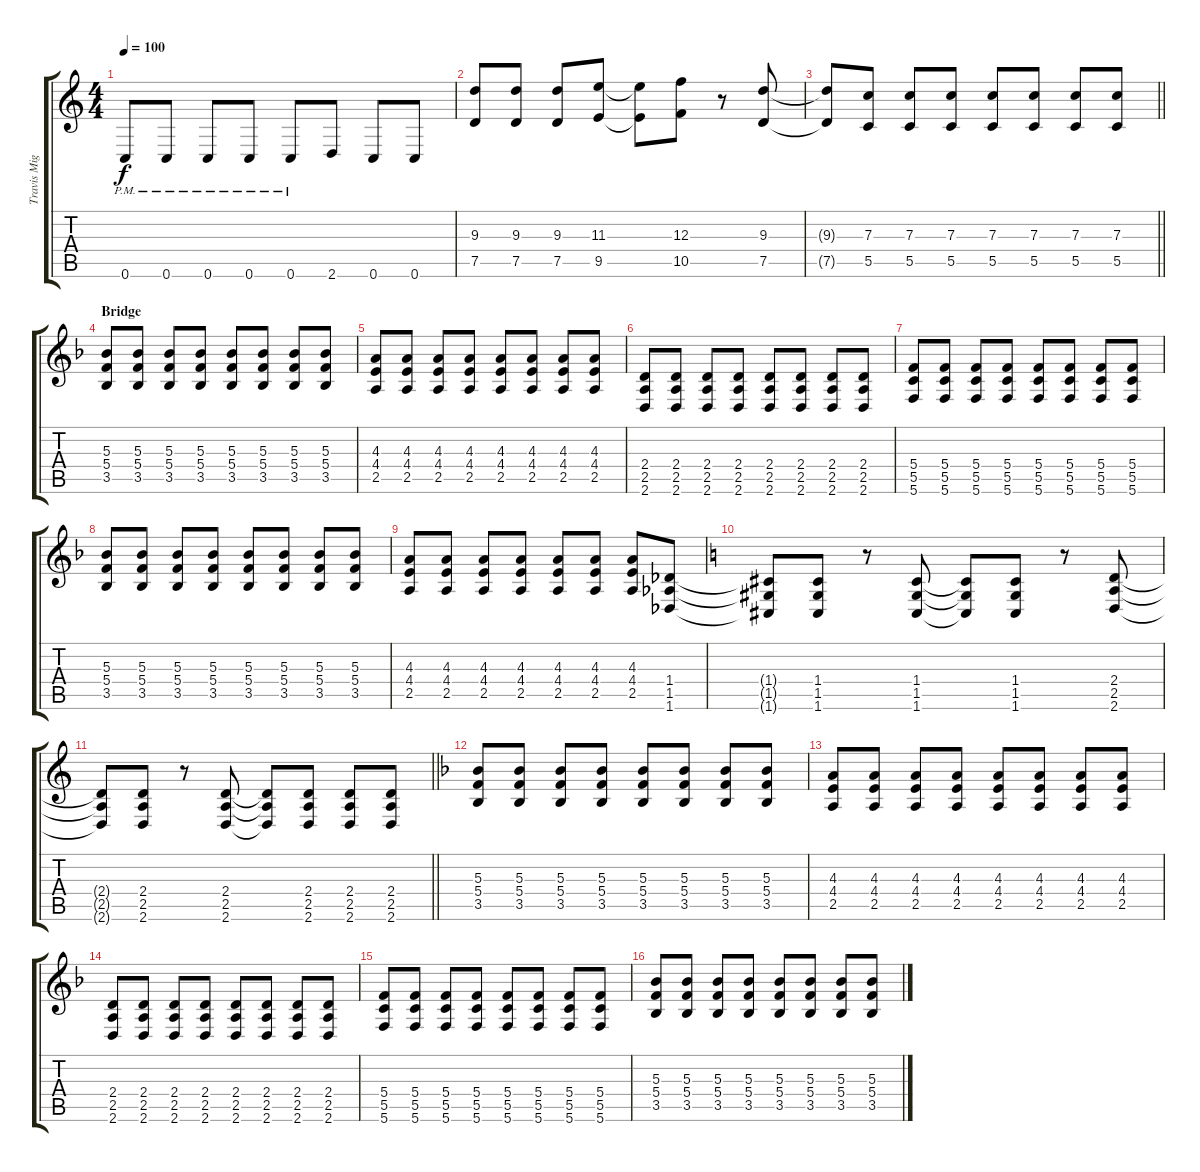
\track ("Travis Miguel" "Travis Mig") {instrument distortionguitar}
\staff {score tabs}
\tuning (D4 A3 F3 C3 G2 C2) {hide}
\ts (4 4)
\tempo 100
\clef g2
\ks c
0.6{pm}.8{dy f} 0.6{pm}.8 0.6{pm}.8 0.6{pm}.8 0.6{pm}.8 2.6.8 0.6.8 0.6.8 |
(9.3 7.5).8 (9.3 7.5).8 (9.3 7.5).8 (11.3 9.5).8 (11.3{t} 9.5{t}).8 (12.3 10.5).8 r.8 (9.3 7.5).8 |
\barLineRight lightlight
(9.3{t} 7.5{t}).8 (7.3 5.5).8 (7.3 5.5).8 (7.3 5.5).8 (7.3 5.5).8 (7.3 5.5).8 (7.3 5.5).8 (7.3 5.5).8 |
\section ("" "Bridge")
\ks f
(5.3 5.4 3.5).8 (5.3 5.4 3.5).8 (5.3 5.4 3.5).8 (5.3 5.4 3.5).8 (5.3 5.4 3.5).8 (5.3 5.4 3.5).8 (5.3 5.4 3.5).8 (5.3 5.4 3.5).8 |
(4.3 4.4 2.5).8 (4.3 4.4 2.5).8 (4.3 4.4 2.5).8 (4.3 4.4 2.5).8 (4.3 4.4 2.5).8 (4.3 4.4 2.5).8 (4.3 4.4 2.5).8 (4.3 4.4 2.5).8 |
(2.4 2.5 2.6).8 (2.4 2.5 2.6).8 (2.4 2.5 2.6).8 (2.4 2.5 2.6).8 (2.4 2.5 2.6).8 (2.4 2.5 2.6).8 (2.4 2.5 2.6).8 (2.4 2.5 2.6).8 |
(5.4 5.5 5.6).8 (5.4 5.5 5.6).8 (5.4 5.5 5.6).8 (5.4 5.5 5.6).8 (5.4 5.5 5.6).8 (5.4 5.5 5.6).8 (5.4 5.5 5.6).8 (5.4 5.5 5.6).8 |
(5.3 5.4 3.5).8 (5.3 5.4 3.5).8 (5.3 5.4 3.5).8 (5.3 5.4 3.5).8 (5.3 5.4 3.5).8 (5.3 5.4 3.5).8 (5.3 5.4 3.5).8 (5.3 5.4 3.5).8 |
(4.3 4.4 2.5).8 (4.3 4.4 2.5).8 (4.3 4.4 2.5).8 (4.3 4.4 2.5).8 (4.3 4.4 2.5).8 (4.3 4.4 2.5).8 (4.3 4.4 2.5).8 (1.4 1.5 1.6).8 |
\ks c
(1.4{t} 1.5{t} 1.6{t}).8 (1.4 1.5 1.6).8 r.8 (1.4 1.5 1.6).8 (1.4{t} 1.5{t} 1.6{t}).8 (1.4 1.5 1.6).8 r.8 (2.4 2.5 2.6).8 |
\barLineRight lightlight
(2.4{t} 2.5{t} 2.6{t}).8 (2.4 2.5 2.6).8 r.8 (2.4 2.5 2.6).8 (2.4{t} 2.5{t} 2.6{t}).8 (2.4 2.5 2.6).8 (2.4 2.5 2.6).8 (2.4 2.5 2.6).8 |
\ks f
(5.3 5.4 3.5).8 (5.3 5.4 3.5).8 (5.3 5.4 3.5).8 (5.3 5.4 3.5).8 (5.3 5.4 3.5).8 (5.3 5.4 3.5).8 (5.3 5.4 3.5).8 (5.3 5.4 3.5).8 |
(4.3 4.4 2.5).8 (4.3 4.4 2.5).8 (4.3 4.4 2.5).8 (4.3 4.4 2.5).8 (4.3 4.4 2.5).8 (4.3 4.4 2.5).8 (4.3 4.4 2.5).8 (4.3 4.4 2.5).8 |
(2.4 2.5 2.6).8 (2.4 2.5 2.6).8 (2.4 2.5 2.6).8 (2.4 2.5 2.6).8 (2.4 2.5 2.6).8 (2.4 2.5 2.6).8 (2.4 2.5 2.6).8 (2.4 2.5 2.6).8 |
(5.4 5.5 5.6).8 (5.4 5.5 5.6).8 (5.4 5.5 5.6).8 (5.4 5.5 5.6).8 (5.4 5.5 5.6).8 (5.4 5.5 5.6).8 (5.4 5.5 5.6).8 (5.4 5.5 5.6).8 |
(5.3 5.4 3.5).8 (5.3 5.4 3.5).8 (5.3 5.4 3.5).8 (5.3 5.4 3.5).8 (5.3 5.4 3.5).8 (5.3 5.4 3.5).8 (5.3 5.4 3.5).8 (5.3 5.4 3.5).8
